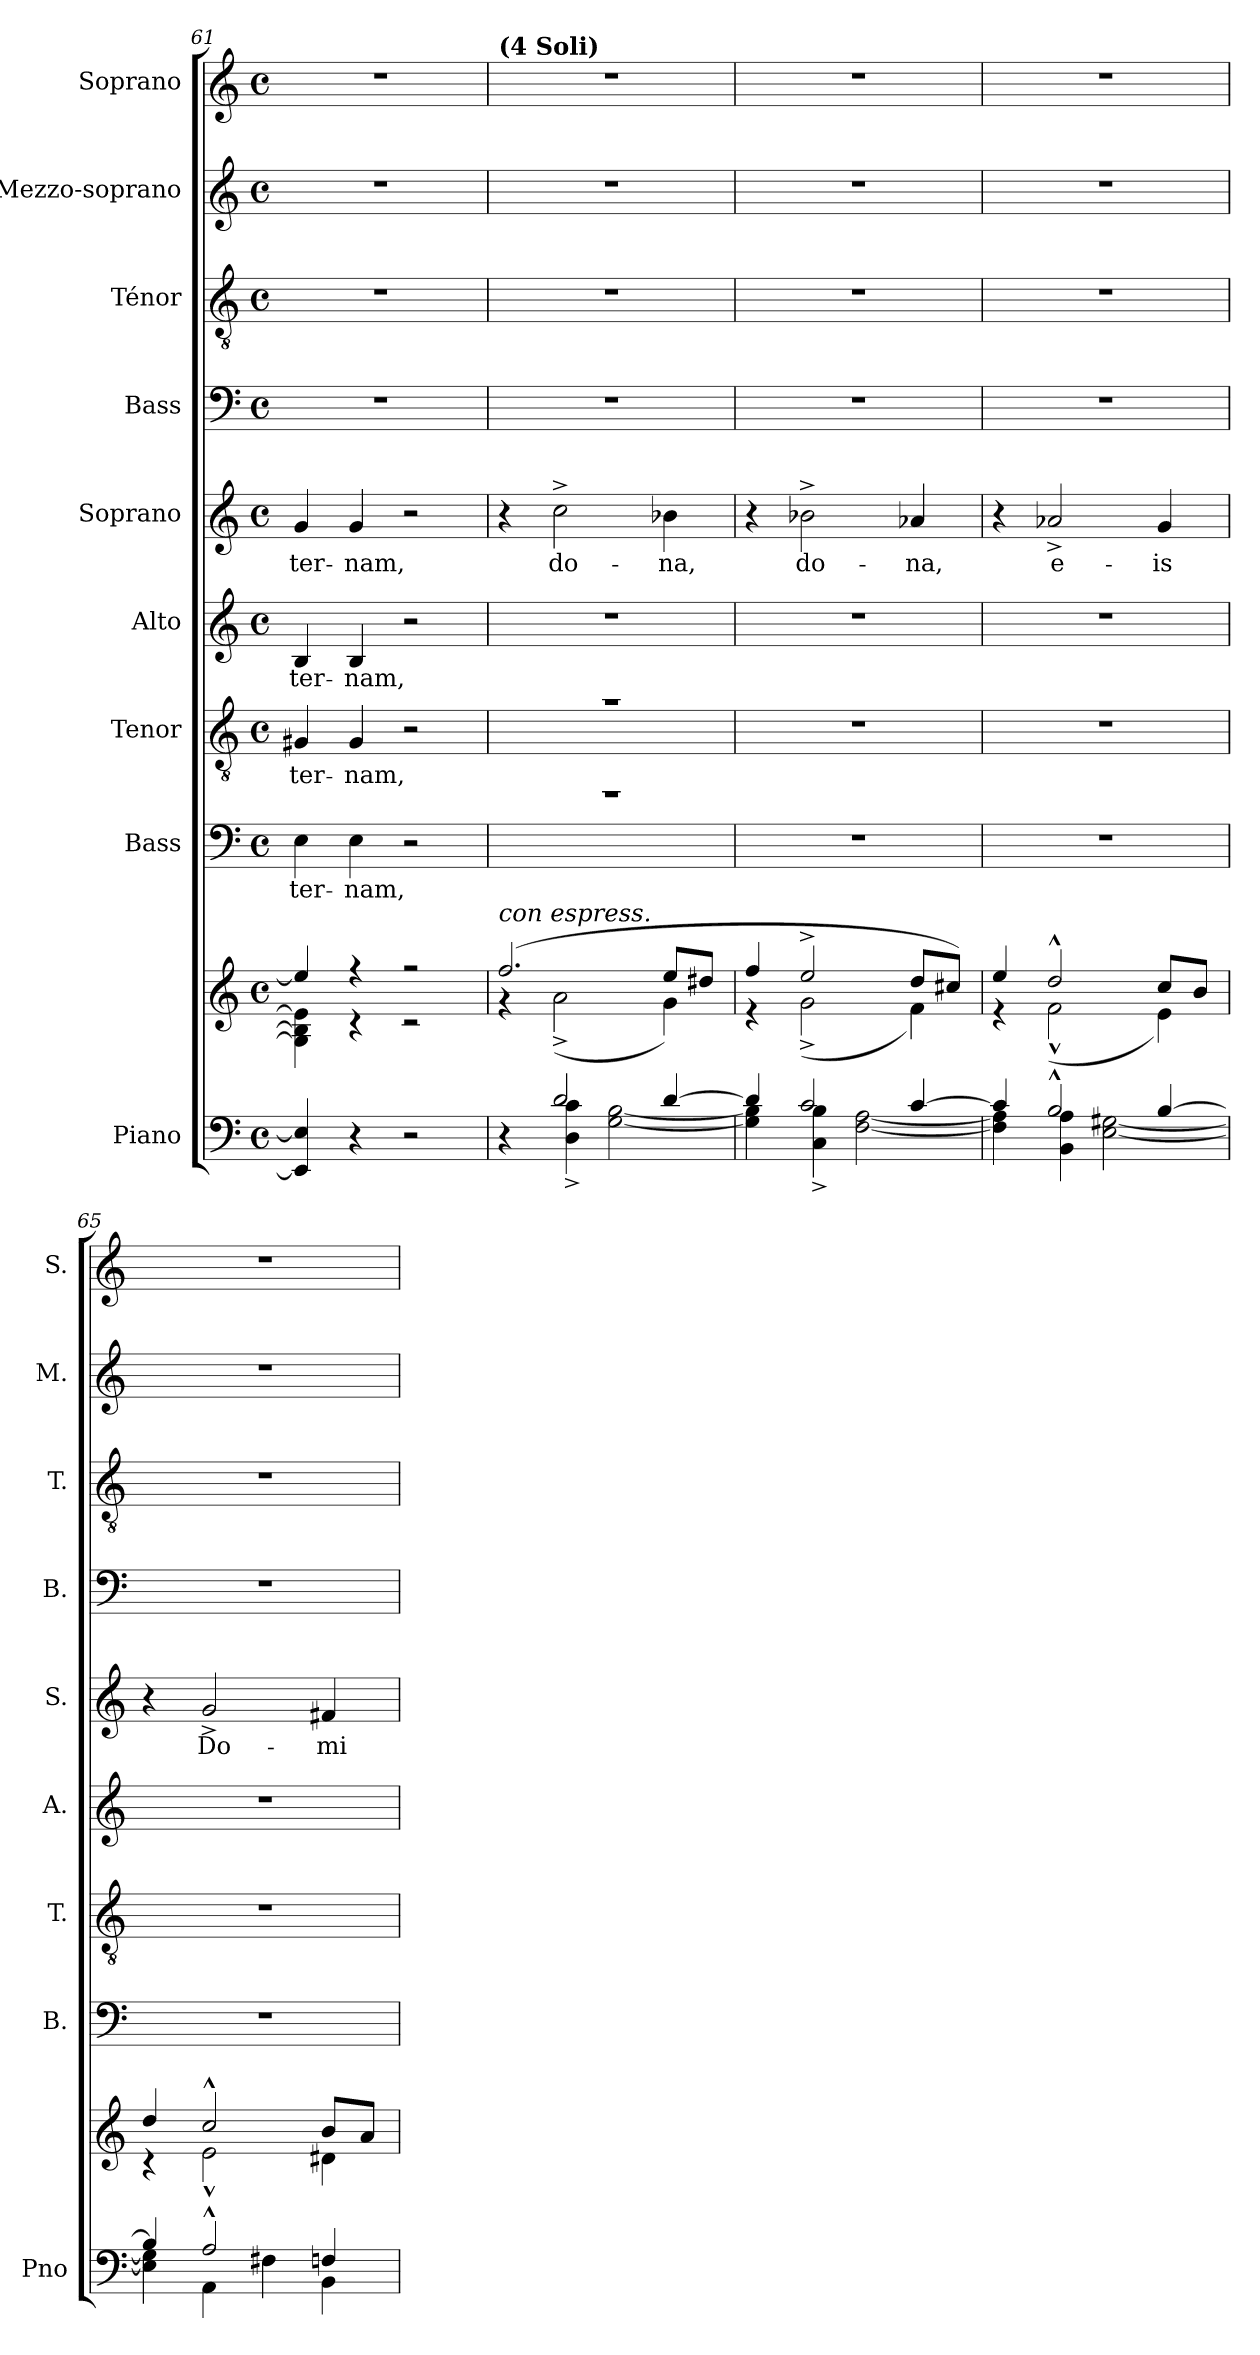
**kern	**kern	**kern	**text	**kern	**text	**kern	**text	**kern	**text	**kern	**kern	**kern	**kern
*part9	*part9	*part8	*part8	*part7	*part7	*part6	*part6	*part5	*part5	*part4	*part3	*part2	*part1
*staff10	*staff9	*staff8	*staff8	*staff7	*staff7	*staff6	*staff6	*staff5	*staff5	*staff4	*staff3	*staff2	*staff1
*I"Piano	*	*I"Bass	*	*I"Tenor	*	*I"Alto	*	*I"Soprano	*	*I"Bass	*I"Ténor	*I"Mezzo-soprano	*I"Soprano
*I'Pno	*	*I'B.	*	*I'T.	*	*I'A.	*	*I'S.	*	*I'B.	*I'T.	*I'M.	*I'S.
*clefF4	*clefG2	*clefF4	*	*clefGv2	*	*clefG2	*	*clefG2	*	*clefF4	*clefGv2	*clefG2	*clefG2
*	*	*	*	*	*	*	*	*ITrd2c3	*	*	*	*	*
*k[]	*k[]	*k[]	*	*k[]	*	*k[]	*	*k[f#c#g#]	*	*k[]	*k[]	*k[]	*k[]
*M4/4	*M4/4	*M4/4	*	*M4/4	*	*M4/4	*	*M4/4	*	*M4/4	*M4/4	*M4/4	*M4/4
*met(c)	*met(c)	*met(c)	*	*met(c)	*	*met(c)	*	*met(c)	*	*met(c)	*met(c)	*met(c)	*met(c)
=61	=61	=61	=61	=61	=61	=61	=61	=61	=61	=61	=61	=61	=61
*	*^	*	*	*	*	*	*	*	*	*	*	*	*
!	!	!	!	!LO:LY:b	!	!LO:LY:b	!	!LO:LY:b	!	!LO:LY:b	!	!	!	!
4EE/] 4E/]	4ee/]	4G#\] 4B\] 4e\]	4E\	-ter-	4G#X/	-ter-	4B/	-ter-	4ei/	-ter-	1r	1r	1r	1r
!	!	!	!	!LO:LY:b	!	!LO:LY:b	!	!LO:LY:b	!	!LO:LY:b	!	!	!	!
4r	4r	4r	4E\	-nam,	4G#/	-nam,	4B/	-nam,	4ei/	-nam,	.	.	.	.
2r	2r	2r	2r	.	2r	.	2r	.	2r	.	.	.	.	.
=62	=62	=62	=62	=62	=62	=62	=62	=62	=62	=62	=62	=62	=62	=62
*^	*	*	*^	*	*^	*	*^	*	*	*	*	*	*	*
!	!	!	!	!	!	!	!	!	!	!	!	!	!	!	!	!	!	!LO:TX:a:B:t=(4 Soli)
!	!	!LO:TX:a:i:t=con espress.	!	!	!	!	!	!	!	!	!	!	!	!	!	!	!	!
4r	4ryy	(2.ff/	4r	1r	1cyy	.	1r	1cyy	.	1r	1cyy	.	4r	.	1r	1r	1r	1r
!	!	!	!	!	!	!	!	!	!	!	!	!	!	!LO:LY:b	!	!	!	!
2d/	4D\^ 4c\^	.	(2a^\	.	.	.	.	.	.	.	.	.	2a^i\	do-	.	.	.	.
.	[2G\ [2B\	.	.	.	.	.	.	.	.	.	.	.	.	.	.	.	.	.
!	!	!	!	!	!	!	!	!	!	!	!	!	!	!LO:LY:b	!	!	!	!
[4d/	.	8ee/L	4g\)	.	.	.	.	.	.	.	.	.	4gni\	-na,	.	.	.	.
.	.	8dd#X/J	.	.	.	.	.	.	.	.	.	.	.	.	.	.	.	.
*	*	*	*	*v	*v	*	*	*	*	*v	*v	*	*	*	*	*	*	*
*	*	*	*	*	*	*v	*v	*	*	*	*	*	*	*	*	*
=63	=63	=63	=63	=63	=63	=63	=63	=63	=63	=63	=63	=63	=63	=63	=63
4d/]	4G\] 4B\]	4ff/	4r	1r	.	1r	.	1r	.	4r	.	1r	1r	1r	1r
!	!	!	!	!	!	!	!	!	!	!	!LO:LY:b	!	!	!	!
2c/	4C\^ 4B\^	2ee^/	(2g^\	.	.	.	.	.	.	2gn^i\	do-	.	.	.	.
.	[2F\ [2A\	.	.	.	.	.	.	.	.	.	.	.	.	.	.
!	!	!	!	!	!	!	!	!	!	!	!LO:LY:b	!	!	!	!
[4c/	.	8dd/L	4f\)	.	.	.	.	.	.	4fni/	-na,	.	.	.	.
.	.	8cc#X/J)	.	.	.	.	.	.	.	.	.	.	.	.	.
!!LO:LB:g=z
=64	=64	=64	=64	=64	=64	=64	=64	=64	=64	=64	=64	=64	=64	=64	=64
4c/]	4F\] 4A\]	4ee/	4r	1r	.	1r	.	1r	.	4r	.	1r	1r	1r	1r
!	!	!	!	!	!	!	!	!	!	!	!LO:LY:b	!	!	!	!
2B^^/	4BB\ 4A\	2dd^^/	(2f^^\	.	.	.	.	.	.	2fn^i/	e-	.	.	.	.
.	[2E\ [2G#X\	.	.	.	.	.	.	.	.	.	.	.	.	.	.
!	!	!	!	!	!	!	!	!	!	!	!LO:LY:b	!	!	!	!
[4B/	.	8cc/L	4e\)	.	.	.	.	.	.	4ei/	-is	.	.	.	.
.	.	8b/J	.	.	.	.	.	.	.	.	.	.	.	.	.
=65	=65	=65	=65	=65	=65	=65	=65	=65	=65	=65	=65	=65	=65	=65	=65
4B/]	4E\] 4G#\]	4dd/	4r	1r	.	1r	.	1r	.	4r	.	1r	1r	1r	1r
!	!	!	!	!	!	!	!	!	!	!	!LO:LY:b	!	!	!	!
2A^^/	4AA\	2cc^^/	2e^^\	.	.	.	.	.	.	2e^i/	Do-	.	.	.	.
.	4F#X\	.	.	.	.	.	.	.	.	.	.	.	.	.	.
!	!	!	!	!	!	!	!	!	!	!	!LO:LY:b	!	!	!	!
4Fn/	4BB\	8b/L	4d#X\	.	.	.	.	.	.	4d#Xi/	-mi-	.	.	.	.
.	.	8a/J	.	.	.	.	.	.	.	.	.	.	.	.	.
*v	*v	*	*	*	*	*	*	*	*	*	*	*	*	*	*
*	*v	*v	*	*	*	*	*	*	*	*	*	*	*	*
=	=	=	=	=	=	=	=	=	=	=	=	=	=
*-	*-	*-	*-	*-	*-	*-	*-	*-	*-	*-	*-	*-	*-
